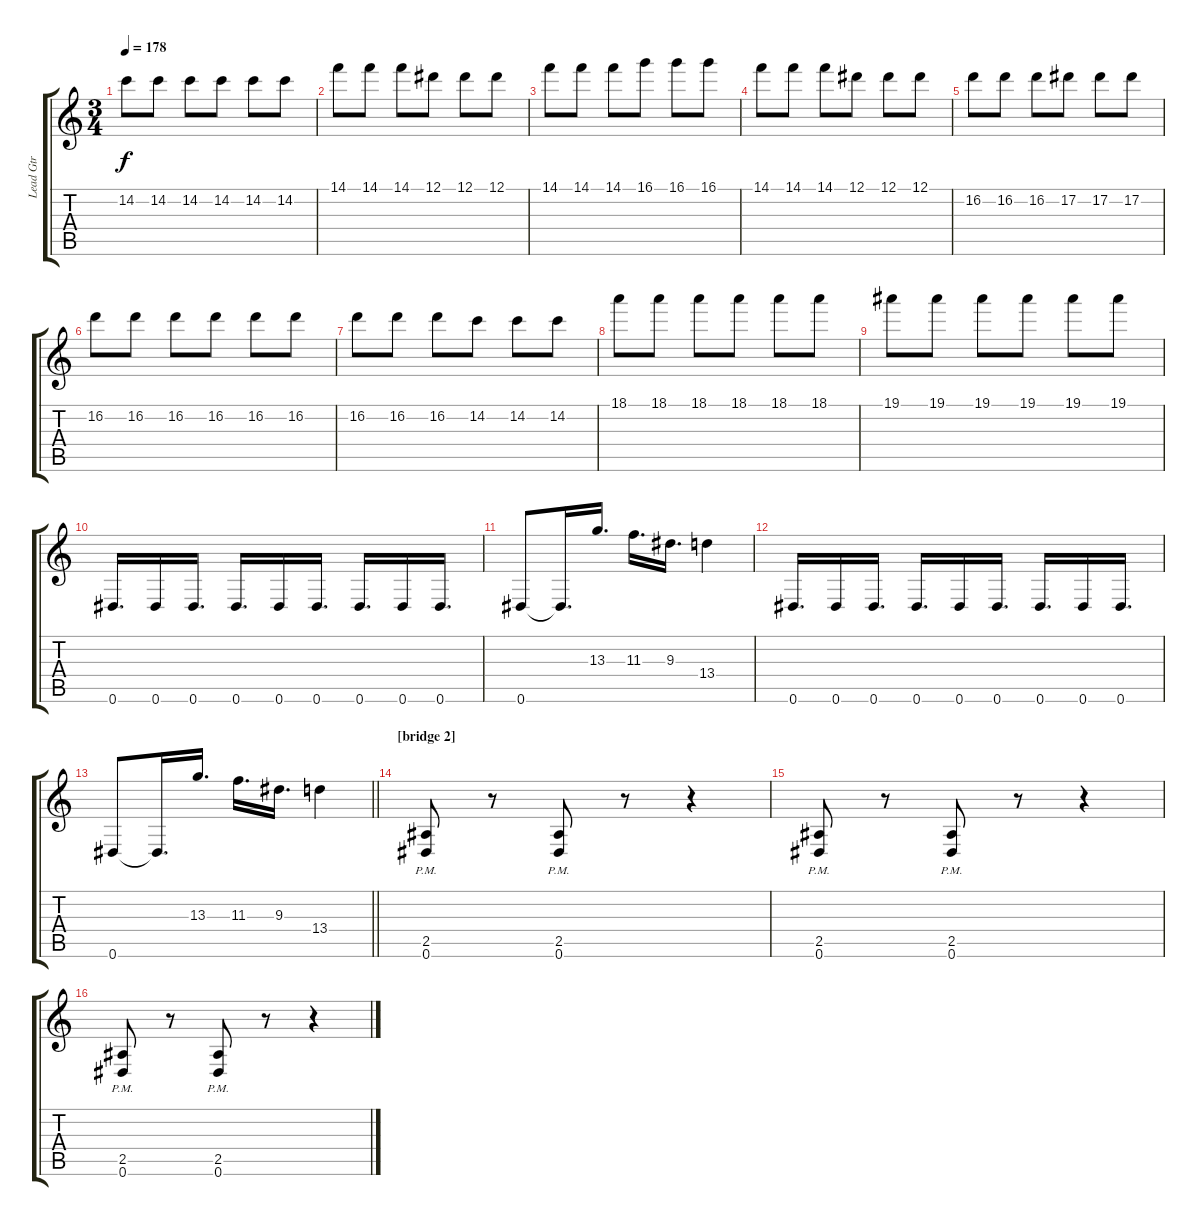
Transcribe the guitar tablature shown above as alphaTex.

\track ("Lead Gtr" "Lead Gtr") {instrument overdrivenguitar}
\staff {score tabs}
\tuning (Eb4 Bb3 Gb3 Db3 Ab2 Eb2) {hide}
\ts (3 4)
\tempo 178
\clef g2
\ks c
14.2.8{dy f} 14.2.8 14.2.8 14.2.8 14.2.8 14.2.8 |
14.1.8 14.1.8 14.1.8 12.1.8 12.1.8 12.1.8 |
14.1.8 14.1.8 14.1.8 16.1.8 16.1.8 16.1.8 |
14.1.8 14.1.8 14.1.8 12.1.8 12.1.8 12.1.8 |
16.2.8 16.2.8 16.2.8 17.2.8 17.2.8 17.2.8 |
16.2.8 16.2.8 16.2.8 16.2.8 16.2.8 16.2.8 |
16.2.8 16.2.8 16.2.8 14.2.8 14.2.8 14.2.8 |
18.1.8 18.1.8 18.1.8 18.1.8 18.1.8 18.1.8 |
19.1.8 19.1.8 19.1.8 19.1.8 19.1.8 19.1.8 |
0.6.16{d} 0.6.16 0.6.16{d} 0.6.16{d} 0.6.16 0.6.16{d} 0.6.16{d} 0.6.16 0.6.16{d} |
0.6.8 0.6{t}.16{d} 13.3.16{d} 11.3.16{d} 9.3.16{d} 13.4.4 |
0.6.16{d} 0.6.16 0.6.16{d} 0.6.16{d} 0.6.16 0.6.16{d} 0.6.16{d} 0.6.16 0.6.16{d} |
\barLineRight lightlight
0.6.8 0.6{t}.16{d} 13.3.16{d} 11.3.16{d} 9.3.16{d} 13.4.4 |
\section ("" "[bridge 2]")
(2.5 0.6{pm}).8 r.8 (2.5 0.6{pm}).8 r.8 r.4 |
(2.5 0.6{pm}).8 r.8 (2.5 0.6{pm}).8 r.8 r.4 |
(2.5 0.6{pm}).8 r.8 (2.5 0.6{pm}).8 r.8 r.4
